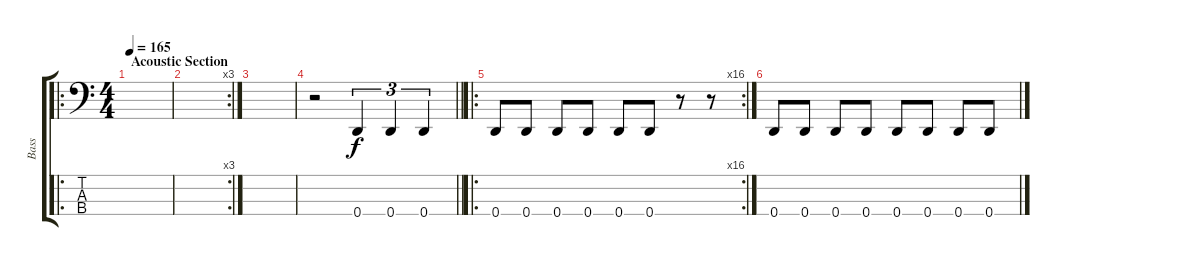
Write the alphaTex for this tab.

\track ("Bass" "Bass") {instrument electricbasspick}
\staff {score tabs}
\tuning (G2 D2 A1 D1) {hide}
\ro
\ts (4 4)
\section ("" "Acoustic Section")
\tempo 165
\clef f4
\ks c
|
\rc 3
|
|
\barLineRight lightlight
r.2 0.4.4{tu (3 2)} 0.4.4{tu (3 2)} 0.4.4{tu (3 2)} |
\ro
\rc 16
0.4.8 0.4.8 0.4.8 0.4.8 0.4.8 0.4.8 r.8 r.8 |
0.4.8 0.4.8 0.4.8 0.4.8 0.4.8 0.4.8 0.4.8 0.4.8
